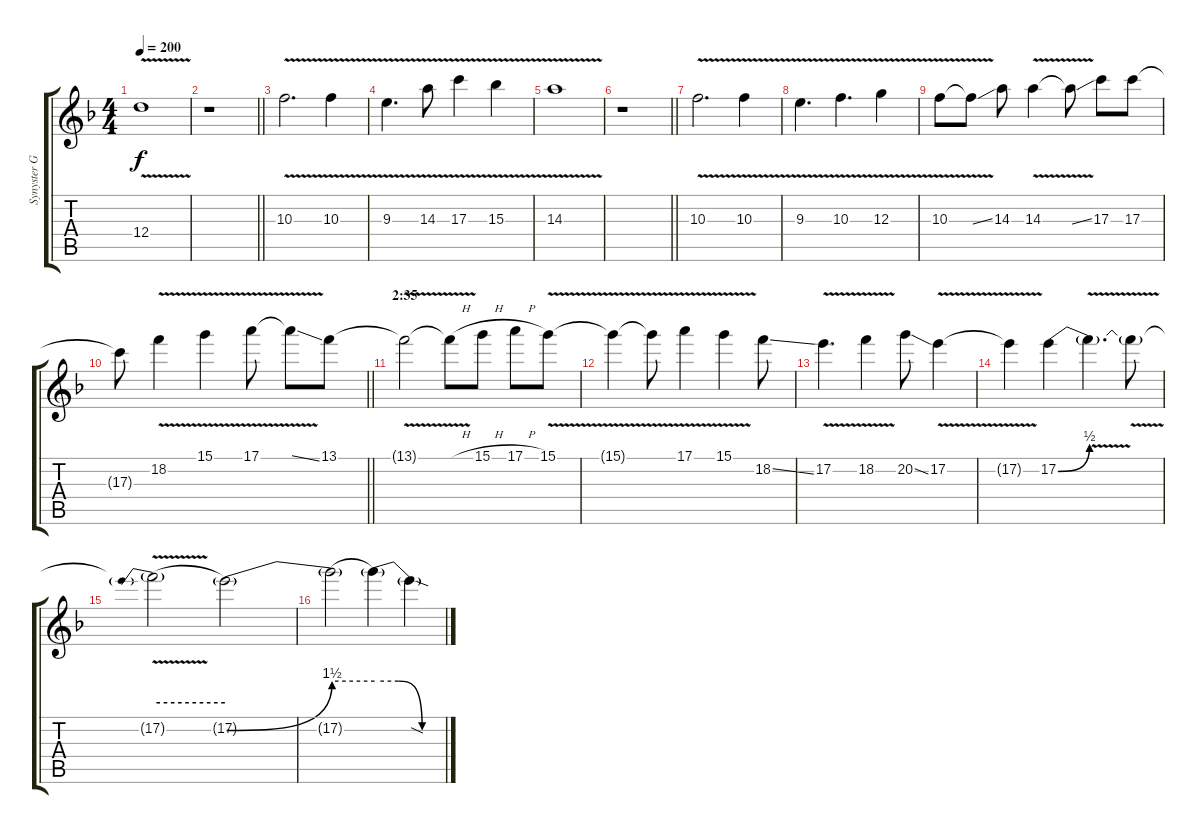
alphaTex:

\track ("Synyster Gates (Lead) II" "Synyster G") {instrument overdrivenguitar}
\staff {score tabs}
\tuning (E4 B3 G3 D3 A2 D2) {hide}
\ts (4 4)
\tempo 200
\clef g2
\ks f
12.4{v}.1{dy f} |
\barLineRight lightlight
r.1 |
\section ("" "")
10.3{v}.2{d} 10.3{v}.4 |
9.3{v}.4{d} 14.3{v}.8 17.3{v}.4 15.3{v}.4 |
14.3{v}.1 |
\barLineRight lightlight
r.1 |
10.3{v}.2{d} 10.3{v}.4 |
9.3{v}.4{d} 10.3{v}.4{d} 12.3{v}.4 |
10.3{v}.8 10.3{ss t}.8 14.3.8 14.3{v}.4 14.3{ss t}.8 17.3.8 17.3.8 |
\barLineRight lightlight
17.3{t}.8 18.2{v}.4 15.1{v}.4 17.1{v}.8 17.1{ss t}.8 13.1.8 |
\section ("" "2:35")
13.1{v t}.2 13.1{h t}.8 15.1{h}.8 17.1{h}.8 15.1{v}.8 |
15.1{v t}.4 15.1{v t}.8 17.1{v}.4 15.1{v}.4 18.2{ss}.8 |
17.2{v}.4{d} 18.2{v}.4 20.2{ss}.8 17.2{v}.4 |
17.2{v t}.4 17.2{be (bend 0 0 60 2)}.4 17.2{v t}.4{d} 17.2{v t}.8 |
17.2{be (prebend 0 2 60 2) t}.2 17.2{be (bend 0 0 60 6) t}.2 |
17.2{be (hold 0 6 60 6) t}.2 17.2{be (custom 0 6 20 6 40 0 60 0) t}.4 17.2{sod t}.4
